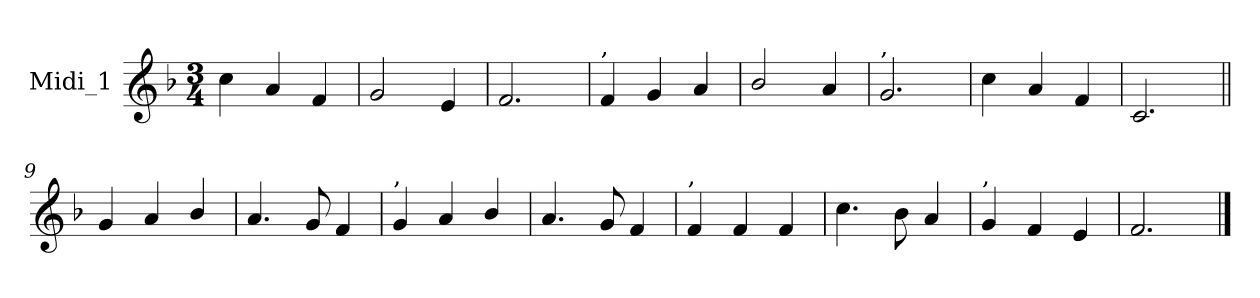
**kern
*part1
*staff1
*I"Midi_1
*clefG2
*k[b-]
*F:
*M3/4
=1
4cc
4a
4f
=2
2g
4e
=3
2.f
=4
!LO:TX:a:t=,
4f
4g
4a
=5
2b-/
4a
=6
!LO:TX:a:t=,
2.g
!!LO:LB:g=z
=7
4cc
4a
4f
=8
2.c
=9||
4g
4a
4b-/
=10
4.a/
8g/
4f/
=11
!LO:TX:a:t=,
4g/
4a/
4b-/
!!LO:LB:g=z
=12
4.a
8g
4f
=13
!LO:TX:a:t=,
4f
4f
4f
=14
4.cc
8b-
4a
=15
!LO:TX:a:t=,
4g
4f
4e
=16
2.f
==
*-
